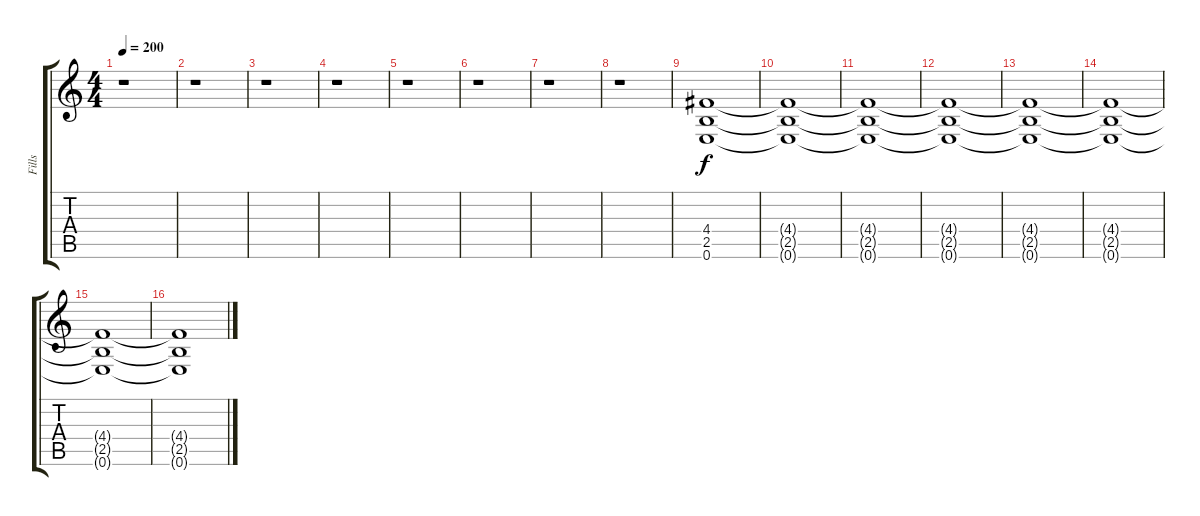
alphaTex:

\track ("Fills" "Fills") {instrument distortionguitar}
\staff {score tabs}
\tuning (E4 B3 G3 D3 A2 E2) {hide}
\ts (4 4)
\tempo 200
\tempo 230
\tempo 200
\clef g2
\ks c
r.1{dy f instrument distortionguitar} |
r.1 |
r.1 |
r.1 |
r.1 |
r.1 |
r.1 |
r.1 |
(4.4 2.5 0.6).1{volume 6} |
(4.4{t} 2.5{t} 0.6{t}).1 |
(4.4{t} 2.5{t} 0.6{t}).1 |
(4.4{t} 2.5{t} 0.6{t}).1 |
(4.4{t} 2.5{t} 0.6{t}).1{volume 12} |
(4.4{t} 2.5{t} 0.6{t}).1 |
(4.4{t} 2.5{t} 0.6{t}).1 |
(4.4{t} 2.5{t} 0.6{t}).1
